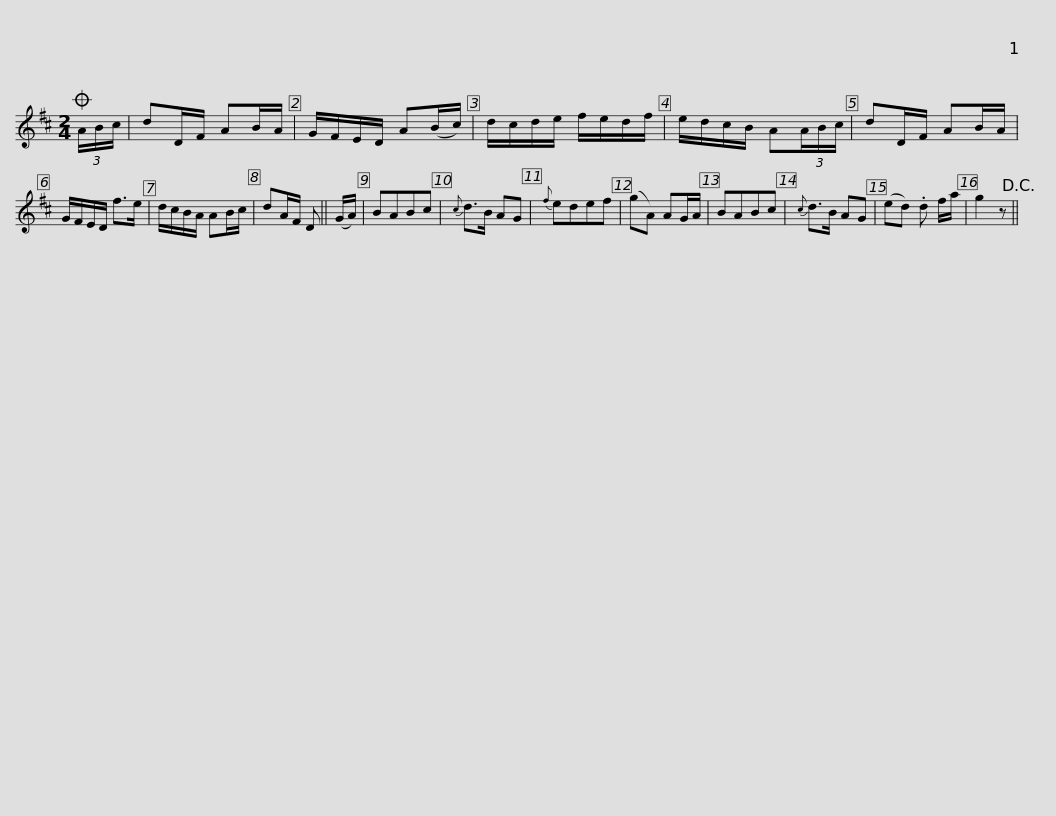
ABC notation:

X:1
L:1/8
M:2/4
I:linebreak $
K:D
V:1 treble
V:1
O (3A/B/c/ | dD/F/ AB/A/ | G/F/E/D/ A(B/c/) | d/c/d/e/ f/e/d/f/ | e/d/c/B/ A(3A/B/c/ | %5
 dD/F/ AB/A/ | G/F/E/D/ f>e |$ d/c/B/A/ AB/c/ | dA/F/ D || (G/A/) | %10
 BABc |{c} d>B AG |{f} edef | (gA) AG/A/ | BABc | %15
{c} d>B AG |$ (ed) .d f/a/ | g2 z!D.C.! || %18
